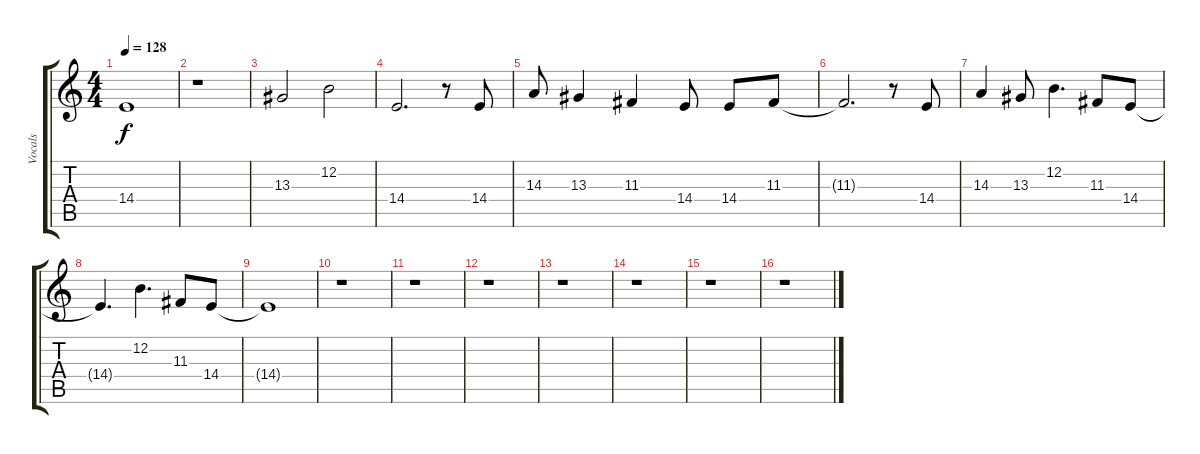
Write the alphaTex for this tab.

\track ("Vocals" "Vocals") {instrument synthstrings1}
\staff {score tabs}
\tuning (E4 B3 G3 D3 A2 E2) {hide}
\ts (4 4)
\tempo 128
\clef g2
\ks c
14.4{t}.1{dy f} |
r.1 |
13.3.2 12.2.2 |
14.4.2{d} r.8 14.4.8 |
14.3.8 13.3.4 11.3.4 14.4.8 14.4.8 11.3.8 |
11.3{t}.2{d} r.8 14.4.8 |
14.3.4 13.3.8 12.2.4{d} 11.3.8 14.4.8 |
14.4{t}.4{d} 12.2.4{d} 11.3.8 14.4.8 |
14.4{t}.1 |
r.1 |
r.1 |
r.1 |
r.1 |
r.1 |
r.1 |
r.1
